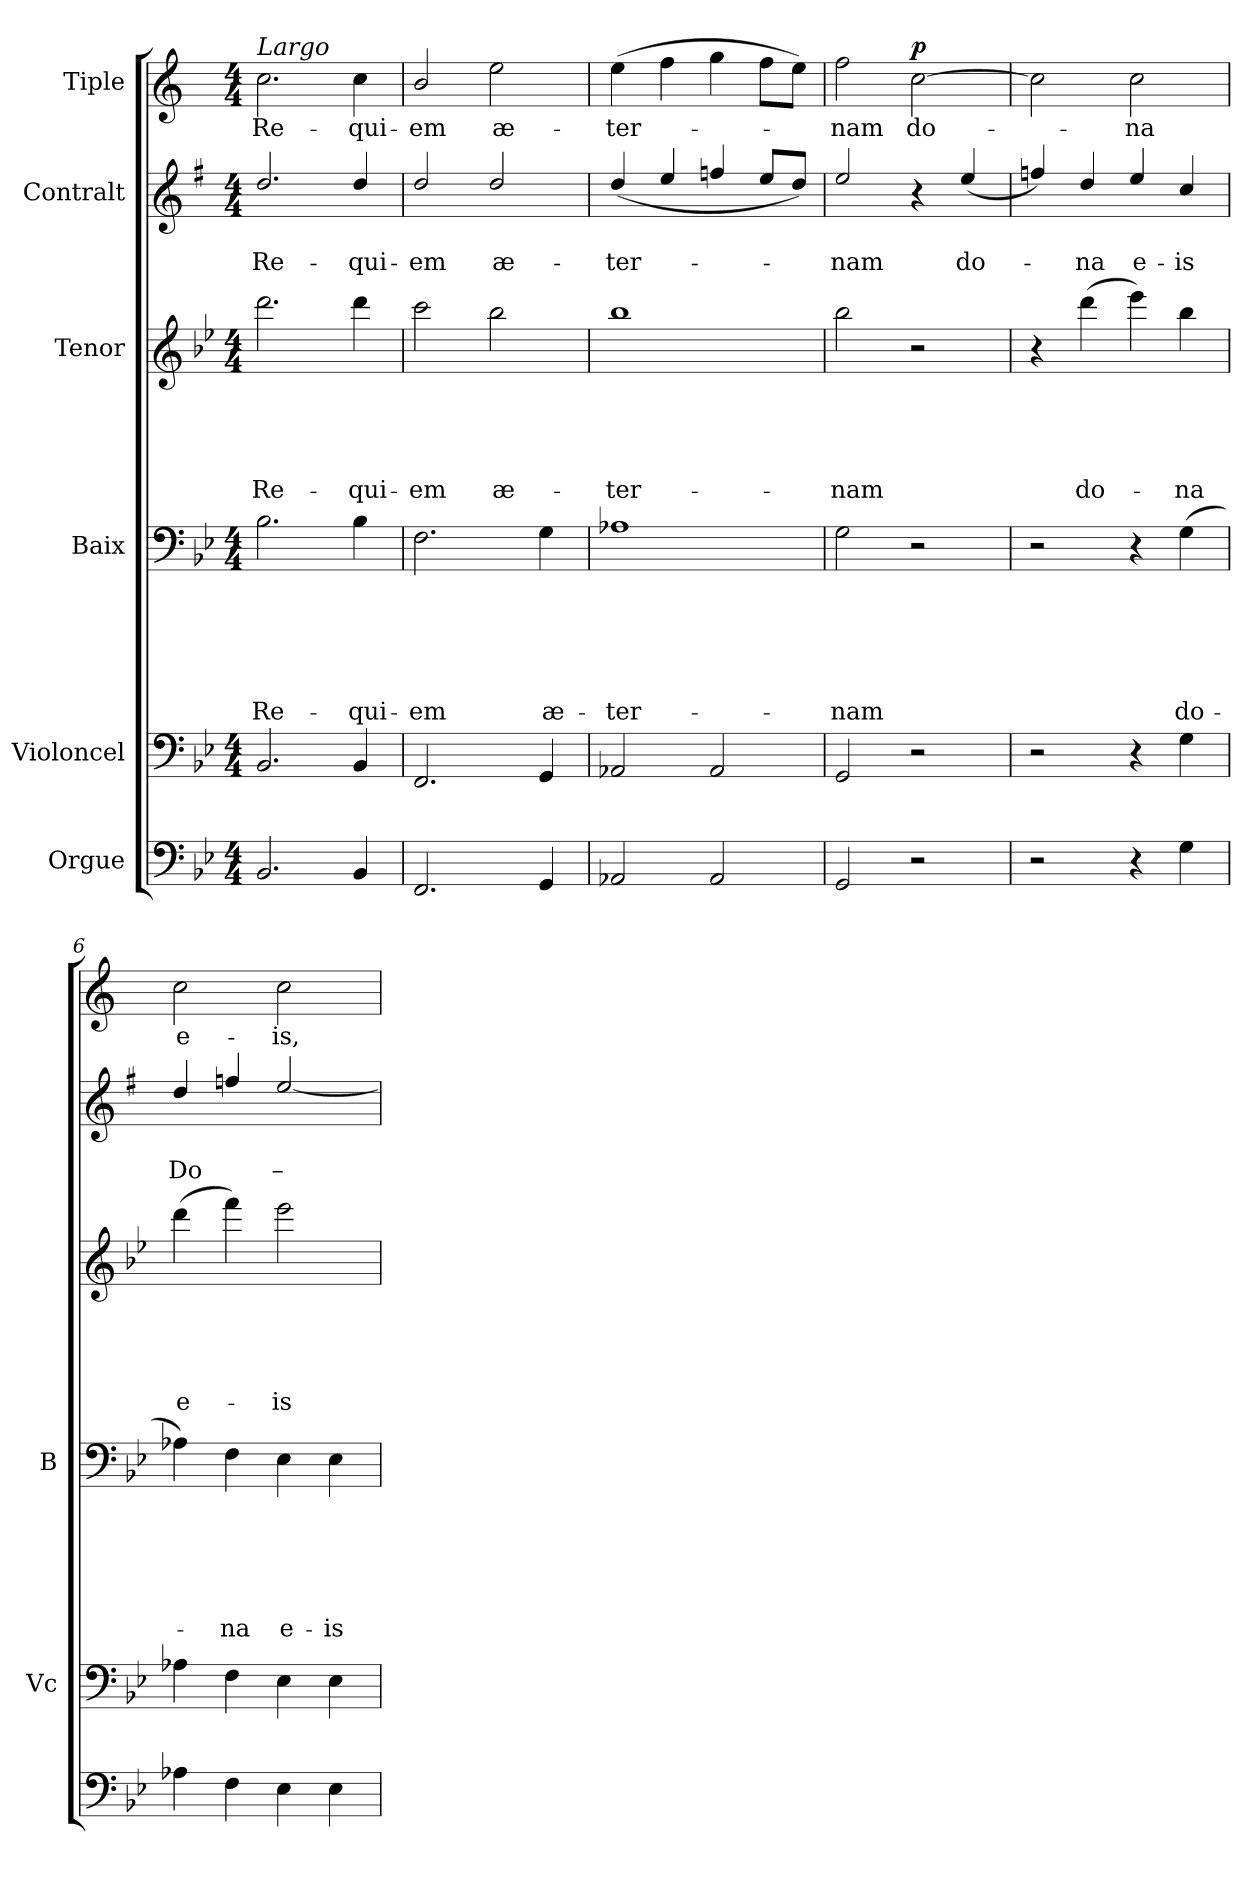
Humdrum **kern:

**kern	**kern	**kern	**text	**text	**text	**text	**text	**text	**kern	**text	**text	**text	**text	**text	**kern	**text	**text	**kern	**text	**dynam
*part6	*part5	*part4	*part4	*part4	*part4	*part4	*part4	*part4	*part3	*part3	*part3	*part3	*part3	*part3	*part2	*part2	*part2	*part1	*part1	*part1
*staff6	*staff5	*staff4	*staff4	*staff4	*staff4	*staff4	*staff4	*staff4	*staff3	*staff3	*staff3	*staff3	*staff3	*staff3	*staff2	*staff2	*staff2	*staff1	*staff1	*staff1
*I"Orgue	*I"Violoncel	*I"Baix	*	*	*	*	*	*	*I"Tenor	*	*	*	*	*	*I"Contralt	*	*	*I"Tiple	*	*
*	*I'Vc	*I'B	*	*	*	*	*	*	*	*	*	*	*	*	*	*	*	*	*	*
*clefF4	*clefF4	*clefF4	*	*	*	*	*	*	*clefG2	*	*	*	*	*	*clefG2	*	*	*clefG2	*	*
*	*	*	*	*	*	*	*	*	*ITrd8c14	*	*	*	*	*	*ITrd5c9	*	*	*ITrd1c2	*	*
*k[b-e-]	*k[b-e-]	*k[b-e-]	*	*	*	*	*	*	*k[b-e-]	*	*	*	*	*	*k[b-e-]	*	*	*k[b-e-]	*	*
*B-:	*B-:	*B-:	*	*	*	*	*	*	*B-:	*	*	*	*	*	*B-:	*	*	*B-:	*	*
*M4/4	*M4/4	*M4/4	*	*	*	*	*	*	*M4/4	*	*	*	*	*	*M4/4	*	*	*M4/4	*	*
=1	=1	=1	=1	=1	=1	=1	=1	=1	=1	=1	=1	=1	=1	=1	=1	=1	=1	=1	=1	=1
!	!	!	!	!	!	!	!	!	!	!	!	!	!	!	!	!	!	!LO:TX:a:i:t=Largo	!	!
!	!	!	!	!	!	!	!	!LO:LY:b	!	!	!	!	!	!LO:LY:b	!	!	!LO:LY:b	!	!LO:LY:b	!
2.BB-/	2.BB-/	2.B-\	.	.	.	.	.	Re-	2.dd\	.	.	.	.	Re-	2.f/	.	Re-	2.b-\	Re-	.
!	!	!	!	!	!	!	!	!LO:LY:b	!	!	!	!	!	!LO:LY:b	!	!	!LO:LY:b	!	!LO:LY:b	!
4BB-/	4BB-/	4B-\	.	.	.	.	.	-qui-	4dd\	.	.	.	.	-qui-	4f/	.	-qui-	4b-\	-qui-	.
=2	=2	=2	=2	=2	=2	=2	=2	=2	=2	=2	=2	=2	=2	=2	=2	=2	=2	=2	=2	=2
!	!	!	!	!	!	!	!	!LO:LY:b	!	!	!	!	!	!LO:LY:b	!	!	!LO:LY:b	!	!LO:LY:b	!
2.FF/	2.FF/	2.F\	.	.	.	.	.	-em	2cc\	.	.	.	.	-em	2f/	.	-em	2a/	-em	.
!	!	!	!	!	!	!	!	!	!	!	!	!	!	!LO:LY:b	!	!	!LO:LY:b	!	!LO:LY:b	!
.	.	.	.	.	.	.	.	.	2b-\	.	.	.	.	æ-	2f/	.	æ-	2dd\	æ-	.
!	!	!	!	!	!	!	!	!LO:LY:b	!	!	!	!	!	!	!	!	!	!	!	!
4GG/	4GG/	4G\	.	.	.	.	.	æ-	.	.	.	.	.	.	.	.	.	.	.	.
=3	=3	=3	=3	=3	=3	=3	=3	=3	=3	=3	=3	=3	=3	=3	=3	=3	=3	=3	=3	=3
!	!	!	!	!	!	!	!	!LO:LY:b	!	!	!	!	!	!LO:LY:b	!	!	!LO:LY:b	!	!LO:LY:b	!
2AA-X/	2AA-X/	1A-X	.	.	.	.	.	-ter-	1b-	.	.	.	.	-ter-	(<4f/	.	-ter-	(>4dd\	-ter-	.
.	.	.	.	.	.	.	.	.	.	.	.	.	.	.	4g/	.	.	4ee-\	.	.
2AA-/	2AA-/	.	.	.	.	.	.	.	.	.	.	.	.	.	4a-X/	.	.	4ff\	.	.
.	.	.	.	.	.	.	.	.	.	.	.	.	.	.	8g/L	.	.	8ee-\L	.	.
.	.	.	.	.	.	.	.	.	.	.	.	.	.	.	8f/J)	.	.	8dd\J)	.	.
=4	=4	=4	=4	=4	=4	=4	=4	=4	=4	=4	=4	=4	=4	=4	=4	=4	=4	=4	=4	=4
!	!	!	!	!	!	!	!	!LO:LY:b	!	!	!	!	!	!LO:LY:b	!	!	!LO:LY:b	!	!LO:LY:b	!
2GG/	2GG/	2G\	.	.	.	.	.	-nam	2b-\	.	.	.	.	-nam	2g/	.	-nam	2ee-\	-nam	.
!	!	!	!	!	!	!	!	!	!	!	!	!	!	!	!	!	!	!	!LO:LY:b	!LO:DY:a
2r	2r	2r	.	.	.	.	.	.	2r	.	.	.	.	.	4r	.	.	[>2b-\	do-	p
!	!	!	!	!	!	!	!	!	!	!	!	!	!	!	!	!	!LO:LY:b	!	!	!
.	.	.	.	.	.	.	.	.	.	.	.	.	.	.	(<4g/	.	do-	.	.	.
=5	=5	=5	=5	=5	=5	=5	=5	=5	=5	=5	=5	=5	=5	=5	=5	=5	=5	=5	=5	=5
2r	2r	2r	.	.	.	.	.	.	4r	.	.	.	.	.	4a-X/)	.	.	2b-\]	.	.
!	!	!	!	!	!	!	!	!	!	!	!	!	!	!LO:LY:b	!	!	!LO:LY:b	!	!	!
.	.	.	.	.	.	.	.	.	(>4dd\	.	.	.	.	do-	4f/	.	-na	.	.	.
!	!	!	!	!	!	!	!	!	!	!	!	!	!	!	!	!	!LO:LY:b	!	!LO:LY:b	!
4r	4r	4r	.	.	.	.	.	.	4ee-\)	.	.	.	.	.	4g/	.	e-	2b-\	-na	.
!	!	!	!	!	!	!	!	!LO:LY:b	!	!	!	!	!	!LO:LY:b	!	!	!LO:LY:b	!	!	!
4G\	4G\	(>4G\	.	.	.	.	.	do-	4b-\	.	.	.	.	-na	4e-/	.	-is	.	.	.
=6	=6	=6	=6	=6	=6	=6	=6	=6	=6	=6	=6	=6	=6	=6	=6	=6	=6	=6	=6	=6
!	!	!	!	!	!	!	!	!	!	!	!	!	!	!LO:LY:b	!	!	!LO:LY:b	!	!LO:LY:b	!
4A-X\	4A-X\	4A-X\)	.	.	.	.	.	.	(>4dd\	.	.	.	.	e-	4f/	.	Do	2b-\	e-	.
!	!	!	!	!	!	!	!	!LO:LY:b	!	!	!	!	!	!	!	!	!	!	!	!
4F\	4F\	4F\	.	.	.	.	.	-na	4ff\)	.	.	.	.	.	4a-X/	.	.	.	.	.
!	!	!	!	!	!	!	!	!LO:LY:b	!	!	!	!	!	!LO:LY:b	!	!	!LO:LY:b	!	!LO:LY:b	!
4E-\	4E-\	4E-\	.	.	.	.	.	e-	2ee-\	.	.	.	.	-is	[<2g/	.	–	2b-\	-is,	.
!	!	!	!	!	!	!	!	!LO:LY:b	!	!	!	!	!	!	!	!	!	!	!	!
4E-\	4E-\	4E-\	.	.	.	.	.	-is	.	.	.	.	.	.	.	.	.	.	.	.
=	=	=	=	=	=	=	=	=	=	=	=	=	=	=	=	=	=	=	=	=
*-	*-	*-	*-	*-	*-	*-	*-	*-	*-	*-	*-	*-	*-	*-	*-	*-	*-	*-	*-	*-
